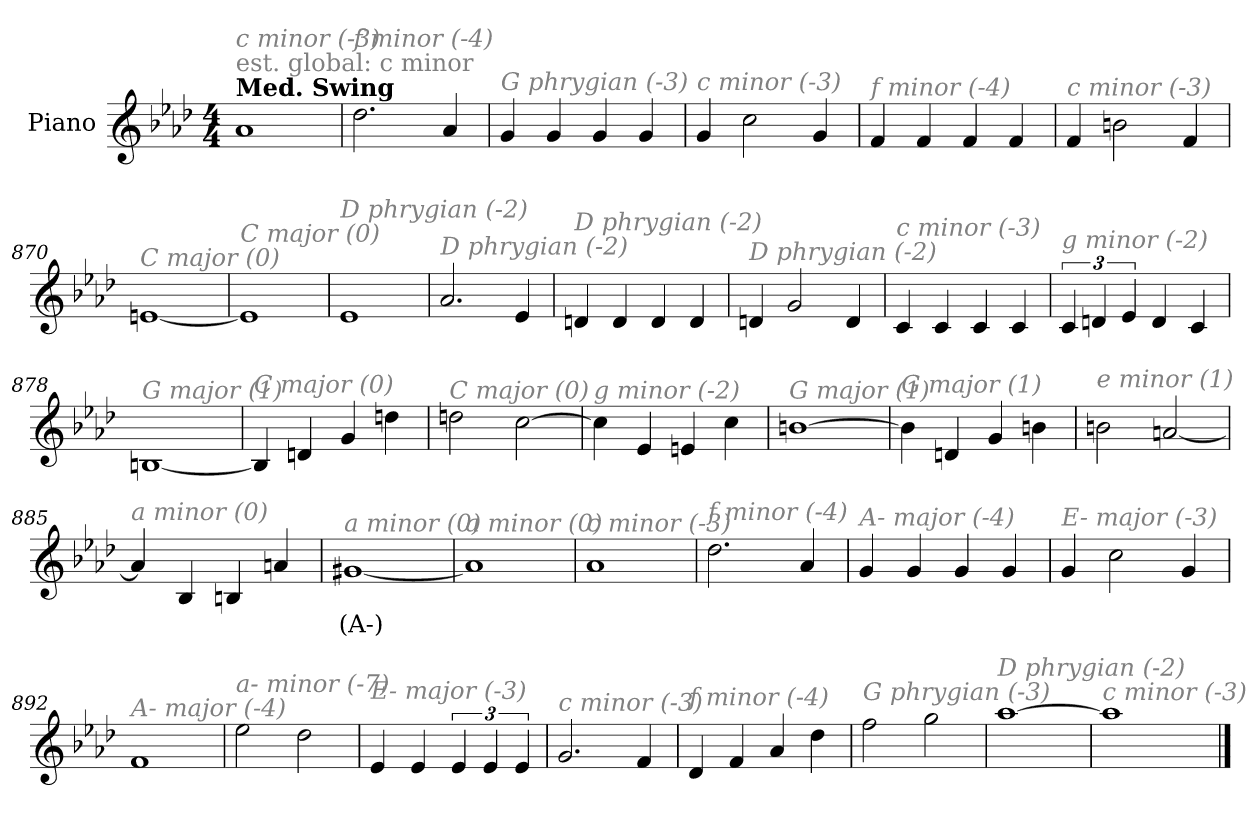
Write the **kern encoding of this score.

**kern	**text
*part1	*part1
*staff1	*staff1
*I"Piano	*
*I'Pno.	*
*clefG2	*
*k[b-e-a-d-]	*
*M4/4	*
=1	=1
!LO:TX:a:B:t=Med. Swing	!
!LO:TX:a:color=#808080:t=est. global&colon; c minor	!
!LO:TX:i:color=#808080:t=c minor (-3)	!
1a-	.
=865	=865
!LO:TX:i:color=#808080:t=f minor (-4)	!
2.dd-\	.
4a-/	.
=866	=866
!LO:TX:i:color=#808080:t=G phrygian (-3)	!
4g/	.
4g/	.
4g/	.
4g/	.
=867	=867
!LO:TX:i:color=#808080:t=c minor (-3)	!
4g/	.
2cc\	.
4g/	.
!!LO:LB:g=z
=868	=868
!LO:TX:i:color=#808080:t=f minor (-4)	!
4f/	.
4f/	.
4f/	.
4f/	.
=869	=869
!LO:TX:i:color=#808080:t=c minor (-3)	!
4f/	.
2bn\	.
4f/	.
=870	=870
!LO:TX:i:color=#808080:t=C major (0)	!
[1en	.
=871	=871
!LO:TX:i:color=#808080:t=C major (0)	!
1e]	.
!!LO:LB:g=z
=872	=872
!LO:TX:i:color=#808080:t=D phrygian (-2)	!
1e-	.
=873	=873
!LO:TX:i:color=#808080:t=D phrygian (-2)	!
2.a-/	.
4e-/	.
=874	=874
!LO:TX:i:color=#808080:t=D phrygian (-2)	!
4dn/	.
4d/	.
4d/	.
4d/	.
=875	=875
!LO:TX:i:color=#808080:t=D phrygian (-2)	!
4dn/	.
2g/	.
4d/	.
!!LO:LB:g=z
=876	=876
!LO:TX:i:color=#808080:t=c minor (-3)	!
4c/	.
4c/	.
4c/	.
4c/	.
=877	=877
!LO:TX:i:color=#808080:t=g minor (-2)	!
6c/	.
6dn/	.
6e-/	.
4d/	.
4c/	.
=878	=878
!LO:TX:i:color=#808080:t=G major (1)	!
[1Bn	.
=879	=879
!LO:TX:i:color=#808080:t=C major (0)	!
4B/]	.
4dn/	.
4g/	.
4ddn\	.
!!LO:LB:g=z
=880	=880
!LO:TX:i:color=#808080:t=C major (0)	!
2ddn\	.
[2cc\	.
=881	=881
!LO:TX:i:color=#808080:t=g minor (-2)	!
4cc\]	.
4e-/	.
4en/	.
4cc\	.
=882	=882
!LO:TX:i:color=#808080:t=G major (1)	!
[1bn	.
=883	=883
!LO:TX:i:color=#808080:t=G major (1)	!
4b\]	.
4dn/	.
4g/	.
4bn\	.
!!LO:LB:g=z
=884	=884
!LO:TX:i:color=#808080:t=e minor (1)	!
2bn\	.
[2an/	.
=885	=885
!LO:TX:i:color=#808080:t=a minor (0)	!
4a/]	.
4B-/	.
4Bn/	.
4an/	.
=886	=886
!LO:TX:i:color=#808080:t=a minor (0)	!
[1g#Xi	(A-)
=887	=887
!LO:TX:i:color=#808080:t=a minor (0)	!
1a-]	.
!!LO:LB:g=z
=888	=888
!LO:TX:i:color=#808080:t=c minor (-3)	!
1a-	.
=889	=889
!LO:TX:i:color=#808080:t=f minor (-4)	!
2.dd-\	.
4a-/	.
=890	=890
!LO:TX:i:color=#808080:t=A- major (-4)	!
4g/	.
4g/	.
4g/	.
4g/	.
=891	=891
!LO:TX:i:color=#808080:t=E- major (-3)	!
4g/	.
2cc\	.
4g/	.
!!LO:LB:g=z
=892	=892
!LO:TX:i:color=#808080:t=A- major (-4)	!
1f	.
=893	=893
!LO:TX:i:color=#808080:t=a- minor (-7)	!
2ee-\	.
2dd-\	.
=894	=894
!LO:TX:i:color=#808080:t=E- major (-3)	!
4e-/	.
4e-/	.
6e-/	.
6e-/	.
6e-/	.
=895	=895
!LO:TX:i:color=#808080:t=c minor (-3)	!
2.g/	.
4f/	.
!!LO:LB:g=z
=896	=896
!LO:TX:i:color=#808080:t=f minor (-4)	!
4d-/	.
4f/	.
4a-/	.
4dd-\	.
=897	=897
!LO:TX:i:color=#808080:t=G phrygian (-3)	!
2ff\	.
2gg\	.
=898	=898
!LO:TX:i:color=#808080:t=D phrygian (-2)	!
[1aa-	.
=899	=899
!LO:TX:i:color=#808080:t=c minor (-3)	!
1aa-]	.
==	==
*-	*-
